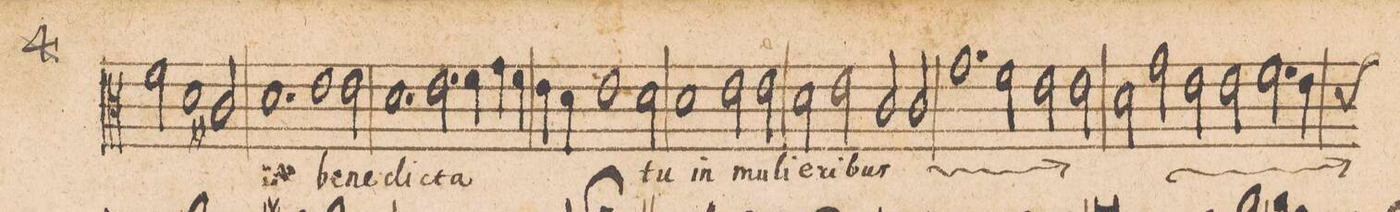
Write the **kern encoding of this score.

**kern	**text
*I"CANTVS.	*
*clefC3	*
*k[]	*
*met(c|)	*
*M2/1	*
2f\	.
1d\	.
=39-	=39-
2c#X/	.
1.d\	.
=40-	=40-
1e\	be-
2e\	-ne-
=41-	=41-
1.d\	-di-
2.e\	-cta
=42-	=42-
4f\	.
4g\	.
4f\	.
4e\	.
4d\	.
1e\	.
=43-	=43-
2d\	tu
1d\	in
=44-	=44-
2e\	mu-
2e\	-li-
2d\	-e-
2e\	-ri-
=45-	=45-
2c/	-bus
*	*ij
2c/	in
1.g\	mu-
=46-	=46-
2f\	-li-
2e\	-e-
2e\	-ri-
=47-	=47-
2d\	-bus
2g\	in
2e\	mu-
2e\	-li-
=48-	=48-
2.f\	-e-
4e\	.
*-	*-
